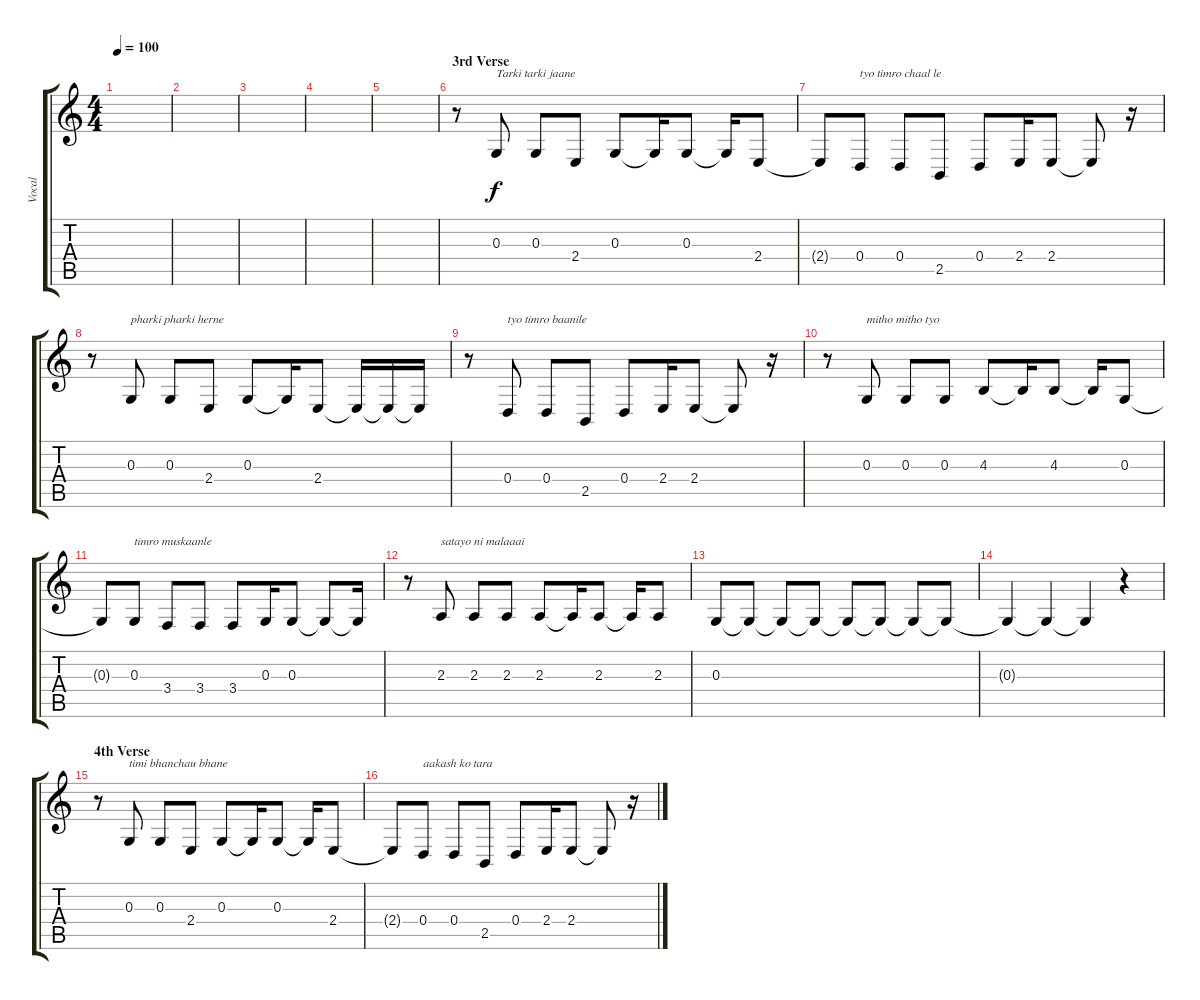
\track ("Vocal" "Vocal") {instrument altosax}
\staff {score tabs}
\tuning (E4 B3 G3 D3 A2 E2) {hide}
\ts (4 4)
\tempo 100
\clef g2
\ks c
|
|
|
|
|
\section ("" "3rd Verse")
r.8 0.3.8{txt "Tarki tarki jaane"} 0.3.8 2.4.8 0.3.8 0.3{t}.16 0.3.8 0.3{t}.16 2.4.8 |
2.4{t}.8 0.4.8{txt "tyo timro chaal le"} 0.4.8 2.5.8 0.4.8 2.4.16 2.4.8 2.4{t}.8 r.16 |
r.8 0.3.8{txt "pharki pharki herne"} 0.3.8 2.4.8 0.3.8 0.3{t}.16 2.4.8 2.4{t}.16 2.4{t}.16 2.4{t}.16 |
r.8 0.4.8{txt "tyo timro baanile"} 0.4.8 2.5.8 0.4.8 2.4.16 2.4.8 2.4{t}.8 r.16 |
r.8 0.3.8{txt "mitho mitho tyo"} 0.3.8 0.3.8 4.3.8 4.3{t}.16 4.3.8 4.3{t}.16 0.3.8 |
0.3{t}.8 0.3.8{txt "timro muskaanle"} 3.4.8 3.4.8 3.4.8 0.3.16 0.3.8 0.3{t}.8 0.3{t}.16 |
r.8 2.3.8{txt "satayo ni malaaai"} 2.3.8 2.3.8 2.3.8 2.3{t}.16 2.3.8 2.3{t}.16 2.3.8 |
0.3.8{volume 5} 0.3{t}.8 0.3{t}.8 0.3{t}.8 0.3{t}.8 0.3{t}.8 0.3{t}.8 0.3{t}.8 |
0.3{t}.4 0.3{t}.4 0.3{t}.4 r.4{volume 16} |
\section ("" "4th Verse")
r.8{volume 16} 0.3.8{txt "timi bhanchau bhane"} 0.3.8 2.4.8 0.3.8 0.3{t}.16 0.3.8 0.3{t}.16 2.4.8 |
2.4{t}.8 0.4.8{txt "aakash ko tara"} 0.4.8 2.5.8 0.4.8 2.4.16 2.4.8 2.4{t}.8 r.16
